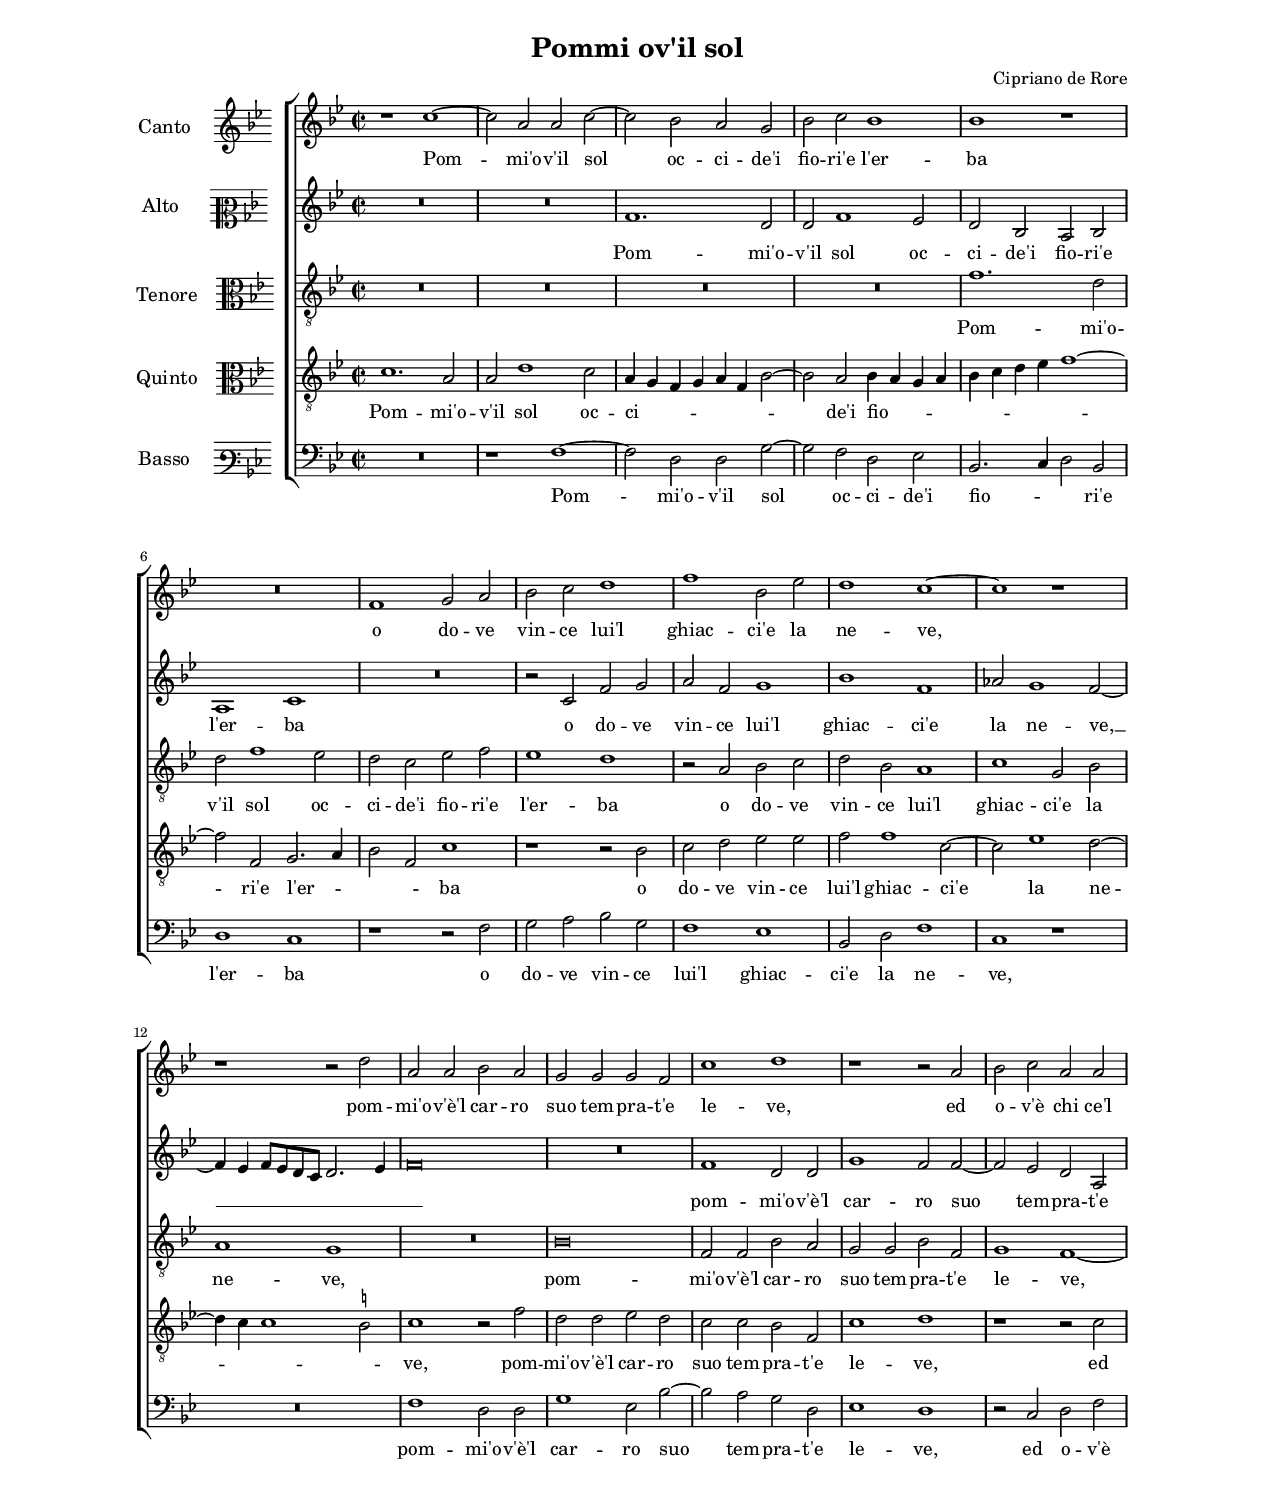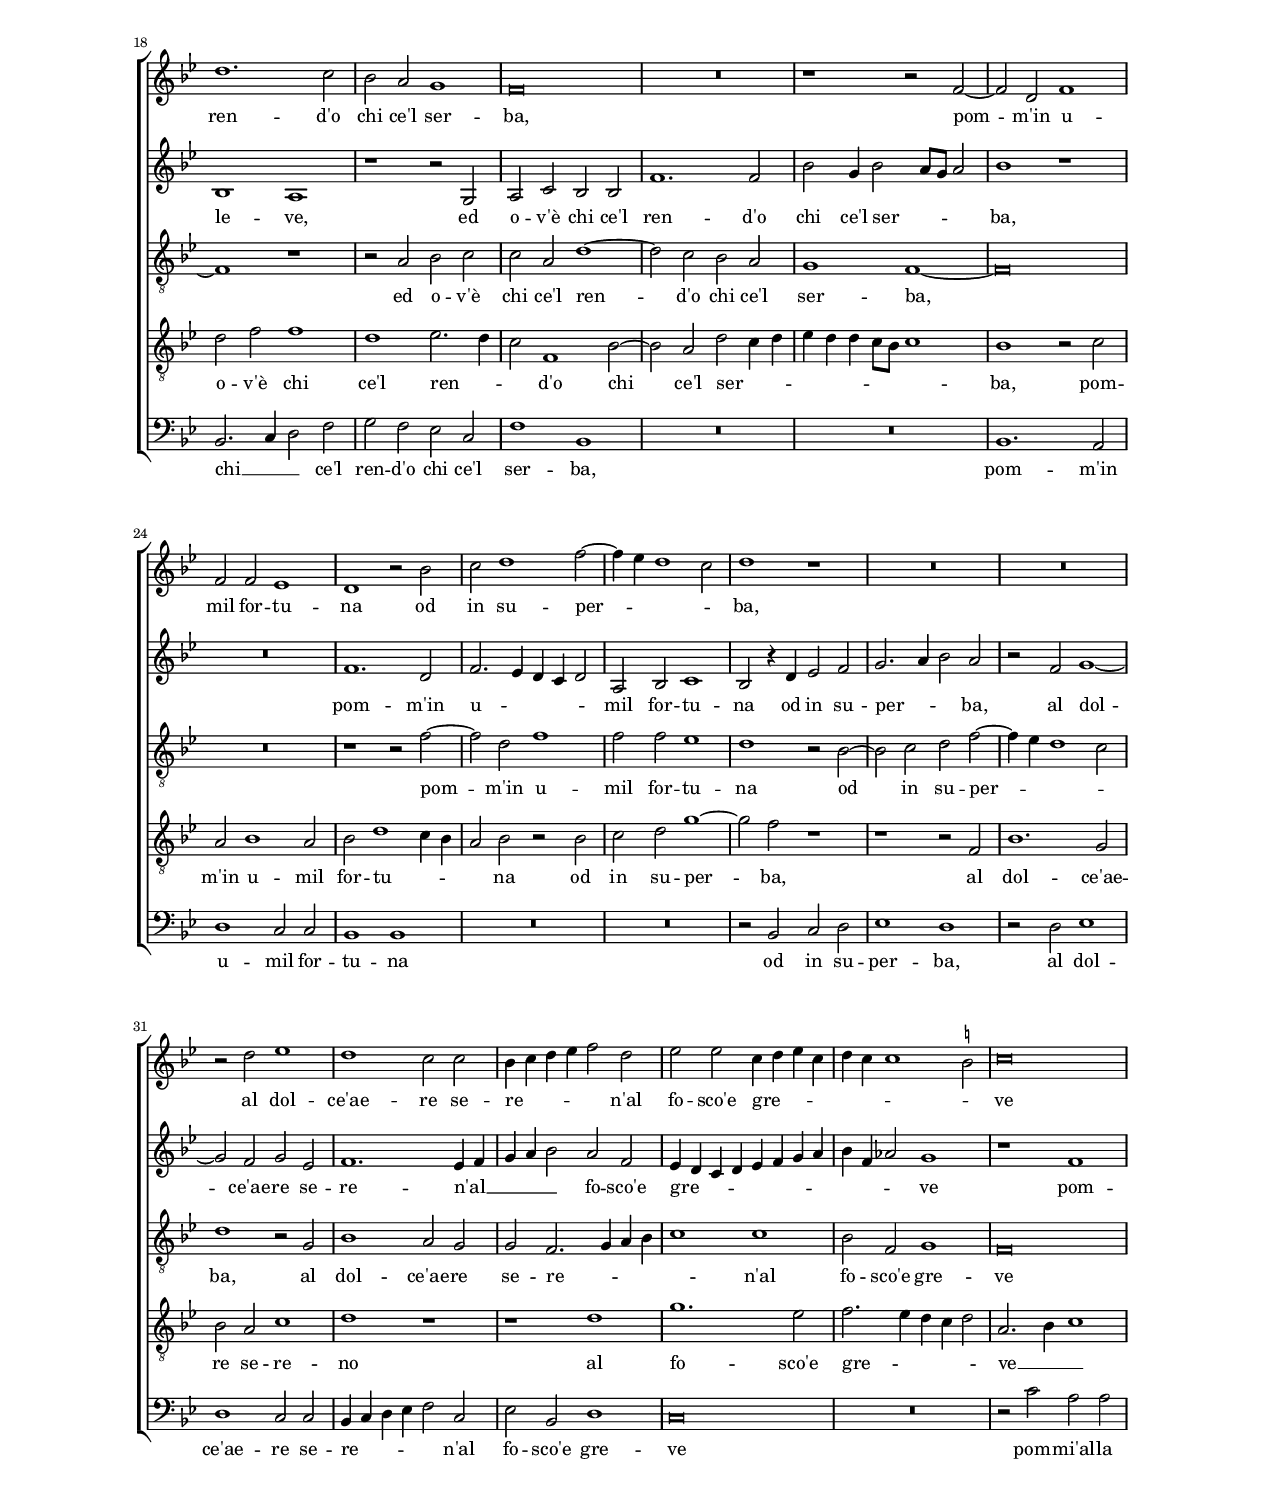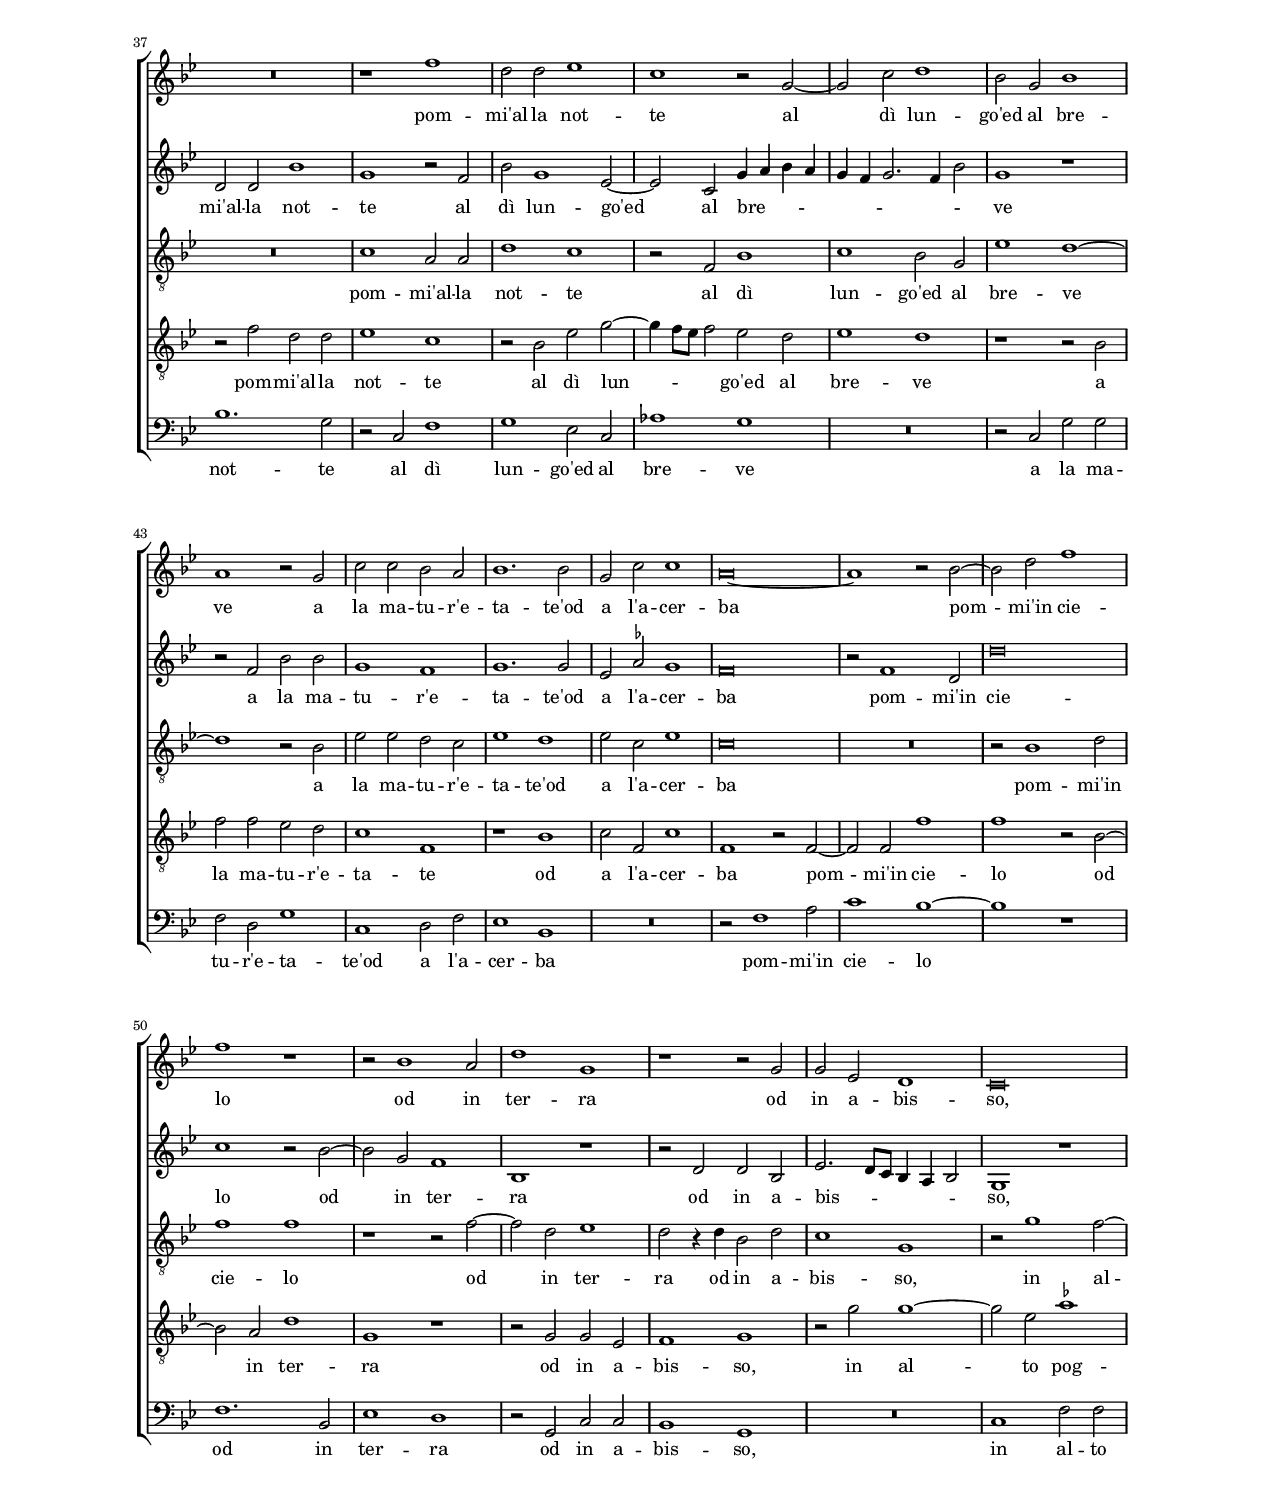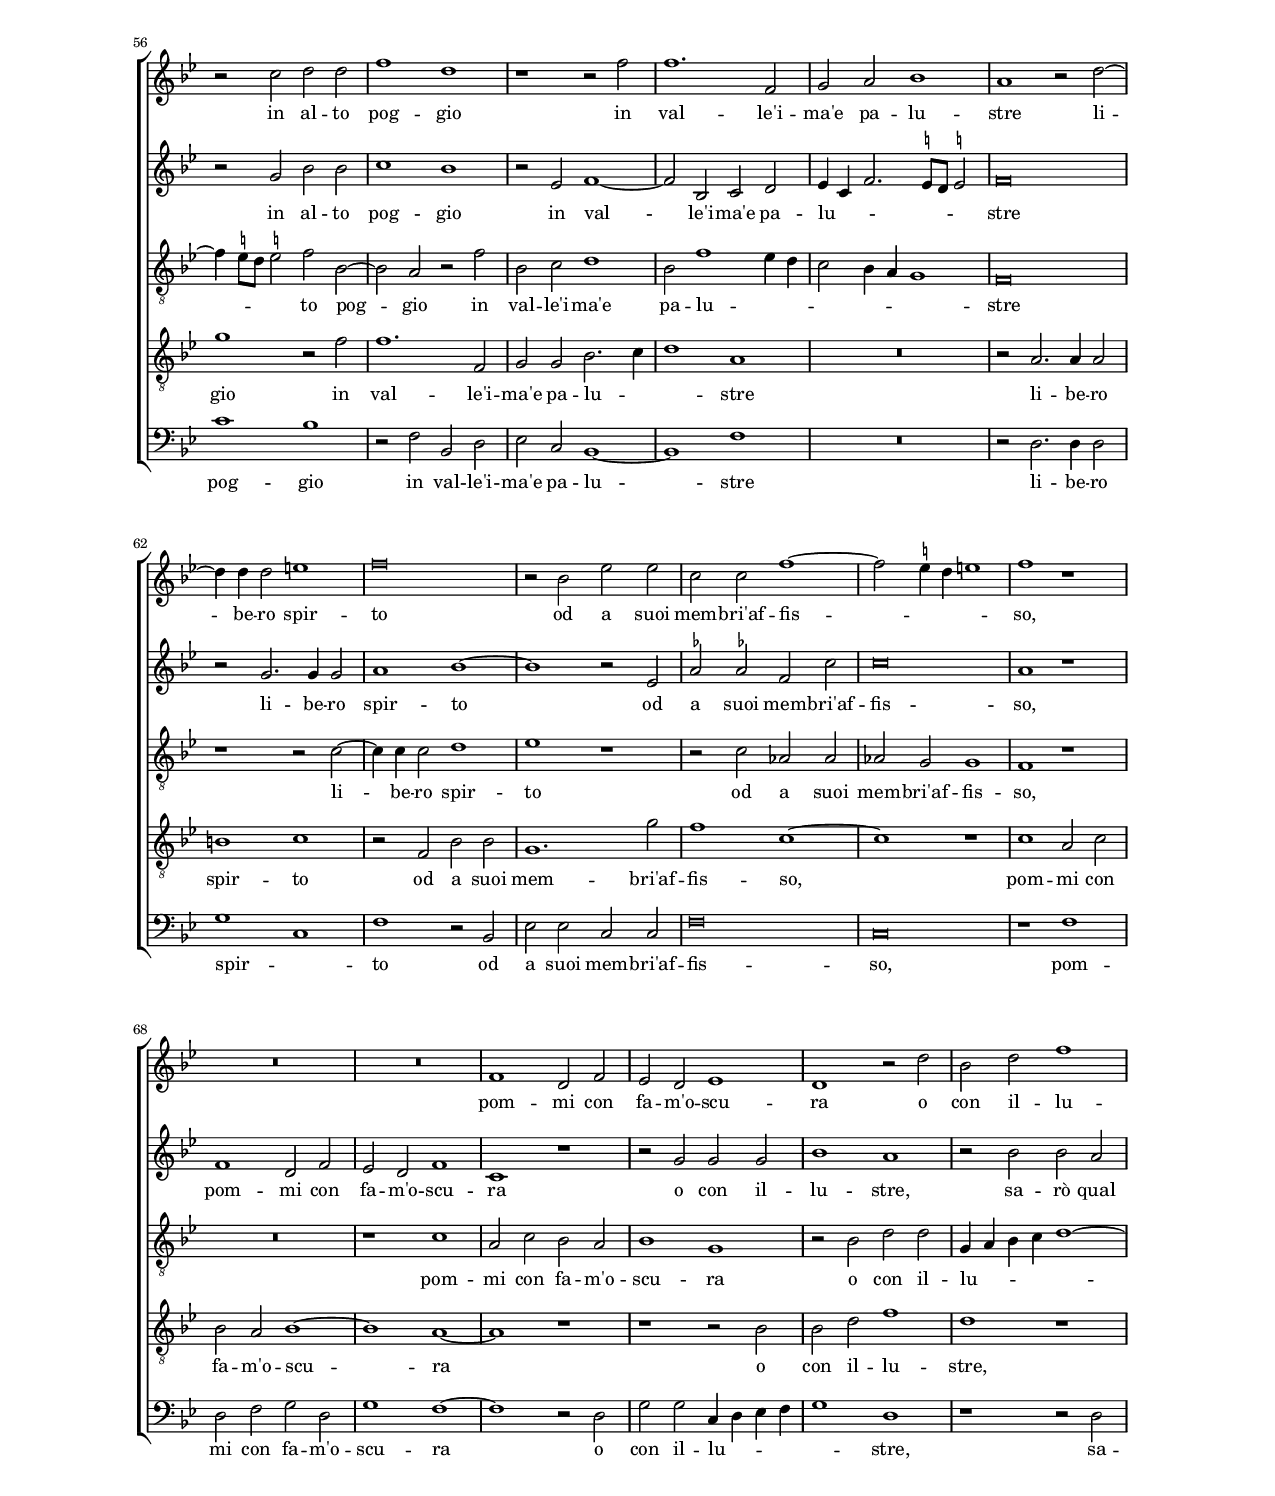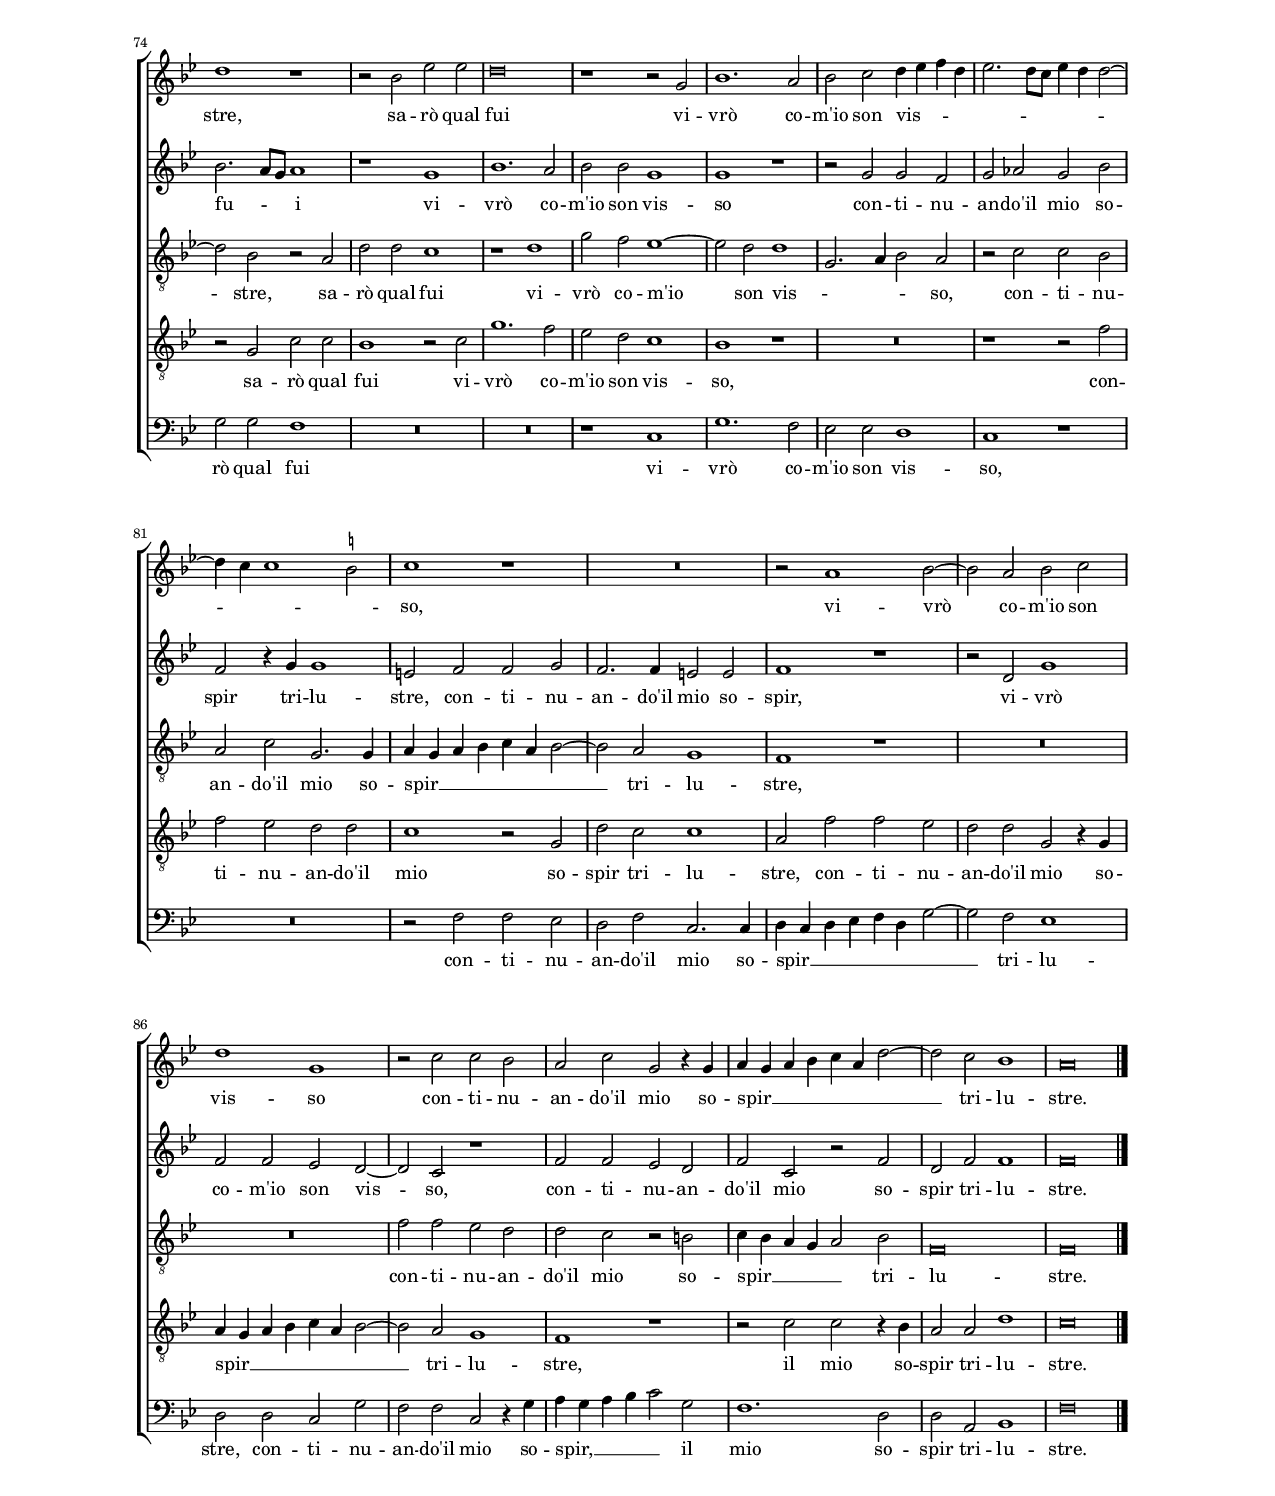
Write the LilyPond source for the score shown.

\header
{
  title="Pommi ov'il sol"
  composer="Cipriano de Rore"
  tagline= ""
}

\version "2.18.2"
\include "deutsch.ly"
#(set-global-staff-size 15)
#(set-default-paper-size "letter")
#(ly:set-option 'point-and-click #f)

	
\paper
	{
	top-margin = 1.8 \cm
	bottom-margin = 1.8 \cm
	left-margin = 2.5 \cm
	right-margin = 2.5 \cm
	ragged-bottom = ##f
	ragged-last-bottom = ##f
	print-page-number = ##f
	system-system-spacing = #'((basic-distance . 18) (minimum-distance . 14) (padding . 6) (strechability . 150))
	systems-per-page = 3
	page-count = 5
%	min-systems-per-page = 3
%	markup-system-spacing #'basic-distance = #12
%	print-all-headers = ##t
%	print-first-page-number = ##t
%	first-page-number = 1
	}

	
global = {
	\key b \major
	\time 2/2 \set Score.measureLength = #(ly:make-moment 2/1)
	}

	ficta = { \once \set suggestAccidentals = ##t }
	
	forget = #(define-music-function (parser location music) (ly:music?) #{
		\accidentalStyle forget
		$music
		\accidentalStyle default
		#})
	
	m = \melisma
	me = \melismaEnd



incipitcantus = \markup { \score {
	{
	\set Staff.instrumentName = \markup { \fontsize #1 "Canto" }
	\key b \major
	\clef violin
	s4 \bar ""
	}
	\layout  {
	raggedright = ##t
	indent = 1.6 \cm
	line-width = 2.2\cm
	\context { \Staff \remove Time_signature_engraver }
	\override Staff.Clef.Y-extent = #'(0 . 0)
	}} \hspace #1 }
	
      
incipitaltus = \markup { \score {
	{
	\set Staff.instrumentName = \markup { \fontsize #1 "Alto" }
	\key b \major
	\clef mezzosoprano
	s4 \bar ""
	}
	\layout  {
	raggedright = ##t
	indent = 1.6 \cm
	line-width = 2.2\cm
	\context { \Staff \remove Time_signature_engraver }
	\override Staff.Clef.Y-extent = #'(0 . 0)
	}} \hspace #1 }


incipittenor = \markup { \score {
	{
	\set Staff.instrumentName = \markup { \fontsize #1 "Tenore" }
	\key b \major
	\clef alto
	s4 \bar ""
	}
	\layout  {
	raggedright = ##t
	indent = 1.6 \cm
	line-width = 2.2\cm
	\context { \Staff \remove Time_signature_engraver }
	\override Staff.Clef.Y-extent = #'(0 . 0)
	}} \hspace #1 }
      
      
incipitquintus = \markup { \score {
	{
	\set Staff.instrumentName = \markup { \fontsize #1 "Quinto" }
	\key b \major
	\clef alto
	s4 \bar ""
	}
	\layout  {
	raggedright = ##t
	indent = 1.6 \cm
	line-width = 2.2\cm
	\context { \Staff \remove Time_signature_engraver }
	\override Staff.Clef.Y-extent = #'(0 . 0)
	}} \hspace #1 }
      
      
incipitbassus = \markup { \score {
	{
	\set Staff.instrumentName = \markup { \fontsize #1 "Basso" }
	\key b \major
	\clef varbaritone
	s4 \bar ""
	}
	\layout  {
	raggedright = ##t
	indent = 1.6 \cm
	line-width = 2.2\cm
	\context { \Staff \remove Time_signature_engraver }
	\override Staff.Clef.Y-extent = #'(0 . 0)
	}} \hspace #1 }


cantus =  \relative c''
	{
	r1 c~
	c2 a a c~
	c2 b a g
	b2 c b1
%5
	b1 r |
	R\breve
	f1 g2 a
	b2 c d1
	f1 b,2 es
%10
	d1 c~
	c1 r
	r1 r2 d
	a2 a b a
	g2 g g f
%15
	c'1 d |
	r1 r2 a
	b2 c a a
	d1. c2
	b2 a g1
%20
	f\breve |
	R\breve
	r1 r2 f~
	f2 d f1
	f2 f es1
%25
	d1 r2 b' |
	c2 d1 f2~
	f4 es d1 c2
	d1 r
	R\breve
%30
	R\breve |
	r2 d es1
	d1 c2 c
	b4 c d es f2 d
	es2 es c4 d es c
%35
	d4 c c1 \ficta h2 |
	c\breve
	R\breve
	r1 f
	d2 d es1
%40
	c1 r2 g~ |
	g2 c d1
	b2 g b1
	a1 r2 g
	c2 c b a
%45
	b1. b2 |
	g2 c c1
	a\breve~
	a1 r2 b~
	b2 d f1
%50
	f1 r |
	r2 b,1 a2
	d1 g,
	r1 r2 g
	g2 es d1
%55
	c\breve |
	r2 c' d d
	f1 d
	r1 r2 f
	f1. f,2
%60
	g2 a b1 |
	a1 r2 d~
	d4 d d2 e1
	f\breve
	r2 b, es es
%65
	c2 c f1~ |
	f2 \ficta e4 d e!1
	f1 r
	R\breve
	R\breve
%70
	f,1 d2 f |
	es2 d es1
	d1 r2 d'
	b2 d f1
	d1 r
%75
	r2 b es es |
	d\breve
	r1 r2 g,
	b1. a2
	b2 c d4 es f d
%80
	es2. d8 c es4 d d2~ |
	d4 c c1 \ficta h2
	c1 r
	R\breve
	r2 a1 b2~
%85
	b2 a b c |
	d1 g,
	r2 c c b
	a2 c g r4 g
	a4 g a b c a d2~
%90
	d2 c b1 |
	a\breve \bar "|." |
	}


altus =  \relative c'
        {
	R\breve
	R\breve
	f1. d2
	d2 f1 es2
%5
	d2 b a b |
	a1 c
	R\breve
	r2 c f g
	a2 f g1
%10
	b1 f |
	as2 g1 f2~
	f4 es f8 es d c d2. es4
	f\breve
	R\breve
%15
	f1 d2 d |
	g1 f2 f~
	f2 es d a
	b1 a
	r1 r2 g
%20
	a2 c b b |
	f'1. f2
	b2 g4 b2 a8 g a2
	b1 r
	R\breve
%25
	f1. d2 |
	f2. es4 d c d2
	a2 b c1
	b2 r4 d es2 f
	g2. a4 b2 a
%30
	r2 f g1~ |
	g2 f g es
	f1. es4 f
	g4 a b2 a f
	es4 d c d es f g a
%35
	b4 f as2 g1 |
	r1 f
	d2 d b'1
	g1 r2 f
	b2 g1 es2~
%40
	es2 c g'4 a b a |
	g4 f g2. f4 b2
	g1 r
	r2 f b b
	g1 f
%45
	g1. g2 |
	es2 \ficta as g1
	f\breve
	r2 f1 d2
	d'\breve
%50
	c1 r2 b~ |
	b2 g f1
	b,1 r
	r2 d d b
	es2. d8 c b4 a b2
%55
	g1 r |
	r2 g' b b
	c1 b
	r2 es, f1~
	f2 b, c d
%60
	es4 c f2. \ficta e8 d \ficta e!2 |
	f\breve
	r2 g2. g4 g2
	a1 b~
	b1 r2 es,
%65
	\ficta as2 \ficta as! f c' |
	c\breve
	a1 r
	f1 d2 f
	es2 d f1
%70
	c1 r |
	r2 g' g g
	b1 a
	r2 b b a
	b2. a8 g a1
%75
	r1 g |
	b1. a2
	b2 b g1
	g1 r
	r2 g g f
%80
	g2 as g b |
	f2 r4 g g1
	e2 f f g
	f2. f4 e2 e
	f1 r
%85
	r2 d g1 |
	f2 f es d~
	d2 c r1
	f2 f es d
	f2 c r f
%90
	d2 f f1 |
	f\breve |
	}


tenor =  \relative c'
	{
	R\breve
	R\breve
	R\breve
	R\breve
%5
	f1. d2 |
	d2 f1 es2
	d2 c es f
	es1 d
	r2 a b c
%10
	d2 b a1 |
	c1 g2 b
	a1 g
	R\breve
	b\breve
%15
	f2 f b a |
	g2 g b f
	g1 f~
	f1 r
	r2 a b c
%20
	c2 a d1~ |
	d2 c b a
	g1 f~
	f\breve
	R\breve
%25
	r1 r2 f'~ |
	f2 d f1
	f2 f es1
	d1 r2 b~
	b2 c d f~
%30
	f4 es d1 c2 |
	d1 r2 g,
	b1 a2 g
	g2 f2. g4 a b
	c1 c
%35
	b2 f g1 |
	f\breve
	R\breve
	c'1 a2 a
	d1 c
%40
	r2 f, b1 |
	c1 b2 g
	es'1 d~
	d1 r2 b
	es2 es d c
%45
	es1 d |
	es2 c es1
	c\breve
	R\breve
	r2 b1 d2
%50
	f1 f |
	r1 r2 f~
	f2 d es1
	d2 r4 d b2 d
	c1 g
%55
	r2 g'1 f2~ |
	f4 \ficta e8 d \ficta e!2 f2 b,~
	b2 a r f'
	b,2 c d1
	b2 f'1 es4 d
%60
	c2 b4 a g1 |
	f\breve
	r1 r2 c'~
	c4 c c2 d1
	es1 r
%65
	r2 c as as |
	as2 g g1
	f1 r
	R\breve
	r1 c'
%70
	a2 c b a |
	b1 g
	r2 b d d
	g,4 a b c d1~
	d2 b r a
%75
	d2 d c1 |
	r1 d
	g2 f es1~
	es2 d d1
	g,2. a4 b2 a
%80
	r2 c c b |
	a2 c g2. g4
	a4 g a b c a b2~
	b2 a g1
	f1 r
%85
	R\breve |
	R\breve
	f'2 f es d
	d2 c r h
	c4 b a g a2 b
%90
	f\breve |
	f\breve |
	}

	
quintus  =  \relative c'
	{
	c1. a2
	a2 d1 c2
	a4 g f g a f b2~
	b2 a b4 a g a
%5
	b4 c d es f1~ |
	f2 f, g2. a4
	b2 f c'1
	r1 r2 b
	c2 d es es
%10
	f2 f1 c2~ |
	c2 es1 d2~
	d4 c c1 \ficta h2
	c1 r2 f
	d2 d es d
%15
	c2 c b f |
	c'1 d
	r1 r2 c
	d2 f f1
	d1 es2. d4
%20
	c2 f,1 b2~ |
	b2 a d c4 d
	es4 d d c8 b c1
	b1 r2 c
	a2 b1 a2
%25
	b2 d1 c4 b |
	a2 b r b
	c2 d g1~
	g2 f r1
	r1 r2 f,
%30
	b1. g2 |
	b2 a c1
	d1 r
	r1 d
	g1. es2
%35
	f2. es4 d c d2 |
	a2. b4 c1
	r2 f d d
	es1 c
	r2 b es g~
%40
	g4 f8 es f2 es d |
	es1 d
	r1 r2 b
	f'2 f es d
	c1 f,
%45
	r1 b |
	c2 f, c'1
	f,1 r2 f~
	f2 f f'1
	f1 r2 b,~
%50
	b2 a d1 |
	g,1 r
	r2 g g es
	f1 g
	r2 g' g1~
%55
	g2 es \ficta as1 |
	g1 r2 f
	f1. f,2
	g2 g b2. c4
	d1 a
%60
	R\breve |
	r2 a2. a4 a2
	h1 c
	r2 f, b b
	g1. g'2
%65
	f1 c~ |
	c1 r
	c1 a2 c
	b2 a b1~
	b1 a~
%70
	a1 r |
	r1 r2 b
	b2 d f1
	d1 r
	r2 g, c c
%75
	b1 r2 c |
	g'1. f2
	es2 d c1
	b1 r
	R\breve
%80
	r1 r2 f' |
	f2 es d d
	c1 r2 g
	d'2 c c1
	a2 f' f es
%85
	d2 d g, r4 g |
	a4 g a b c a b2~
	b2 a g1
	f1 r
	r2 c' c r4 b
%90
	a2 a d1 |
	c\breve |
	}


bassus  =  \relative c
	{
	R\breve
	r1 f~
	f2 d d g~
	g2 f d es
%5
	b2. c4 d2 b |
	d1 c
	r1 r2 f
	g2 a b g
	f1 es
%10
	b2 d f1 |
	c1 r
	R\breve
	f1 d2 d
	g1 es2 b'~
%15
	b2 a g d |
	es1 d
	r2 c d f
	b,2. c4 d2 f
	g2 f es c
%20
	f1 b, |
	R\breve
	R\breve
	b1. a2
	d1 c2 c
%25
	b1 b |
	R\breve
	R\breve
	r2 b c d
	es1 d
%30
	r2 d es1 |
	d1 c2 c
	b4 c d es f2 c
	es2 b d1
	c\breve
%35
	R\breve |
	r2 c' a a
	b1. g2
	r2 c, f1
	g1 es2 c
%40
	as'1 g |
	R\breve
	r2 c, g' g
	f2 d g1
	c,1 d2 f
%45
	es1 b |
	R\breve
	r2 f'1 a2
	c1 b~
	b1 r
%50
	f1. b,2 |
	es1 d
	r2 g, c c
	b1 g
	R\breve
%55
	c1 f2 f |
	c'1 b
	r2 f b, d
	es2 c b1~
	b1 f'
%60
	R\breve |
	r2 d2. d4 d2
	g1 c,
	f1 r2 b,
	es2 es c c
%65
	f\breve |
	c\breve
	r1 f
	d2 f g d
	g1 f~
%70
	f1 r2 d |
	g2 g c,4 d es f
	g1 d
	r1 r2 d
	g2 g f1
%75
	R\breve |
	R\breve
	r1 c
	g'1. f2
	es2 es d1
%80
	c1 r |
	R\breve
	r2 f f es
	d2 f c2. c4
	d4 c d es f d g2~
%85
	g2 f es1 |
	d2 d c g'
	f2 f c r4 g'
	a4 g a b c2 g
	f1. d2
%90
	d2 a b1 |
	f'\breve |
	}


lyricscantus = \lyricmode {
	Pom -- mi'o -- v'il sol oc -- ci -- de'i fio -- ri'e l'er -- ba
	o do -- ve vin -- ce lui'l ghiac -- ci'e la ne -- ve,
	pom -- mi'o -- v'è'l car -- ro suo tem -- pra -- t'e le -- ve,
	ed o -- v'è chi ce'l ren -- d'o chi ce'l ser -- ba,
	pom -- m'in u -- mil for -- tu -- na od in su -- per -- _ _ _ ba,
	al dol -- ce'ae -- re se -- re -- _ _ _ _ n'al fo -- sco'e gre -- _ _ _ _ _ _ _ ve
	pom -- mi'al -- la not -- te al dì lun -- go'ed al bre -- ve
	a la ma -- tu -- r'e -- ta -- te'od a l'a -- cer -- ba
	pom -- mi'in cie -- lo od in ter -- ra od in a -- bis -- so,
	in al -- to pog -- gio in val -- le'i -- ma'e pa -- lu -- stre
	li -- be -- ro spir -- to od a suoi mem -- bri'af -- fis -- _ _ _ so,
	pom -- mi con fa -- m'o -- scu -- ra o con il -- lu -- stre,
	sa -- rò qual fui vi -- vrò co -- m'io son vis -- _ _ _ _ _ _ _ _ _ _ _ _ so,
	vi -- vrò co -- m'io son vis -- so
	con -- ti -- nu -- an -- do'il mio so -- spir __ _ _ _ _ _ _ tri -- lu -- stre.
	}


lyricsaltus = \lyricmode {
	Pom -- mi'o -- v'il sol oc -- ci -- de'i fio -- ri'e l'er -- ba
	o do -- ve vin -- ce lui'l ghiac -- ci'e la ne -- ve, __ _ _ _ _ _ _ _ _
	pom -- mi'o -- v'è'l car -- ro suo tem -- pra -- t'e le -- ve,
	ed o -- v'è chi ce'l ren -- d'o chi ce'l ser -- _ _ _ ba,
	pom -- m'in u -- _ _ _ _ mil for -- tu -- na od in su -- per -- _ _ ba,
	al dol -- ce'ae -- re se -- re -- n'al __ _ _ _ _ fo -- sco'e gre -- _ _ _ _ _ _ _ _ _ _ ve
	pom -- mi'al -- la not -- te al dì lun -- go'ed al bre -- _ _ _ _ _ _ _ _ ve
	a la ma -- tu -- r'e -- ta -- te'od a l'a -- cer -- ba
	pom -- mi'in cie -- lo od in ter -- ra od in a -- bis -- _ _ _ _ _ so,
	in al -- to pog -- gio in val -- le'i -- ma'e pa -- lu -- _ _ _ _ _ stre
	li -- be -- ro spir -- to od a suoi mem -- bri'af -- fis -- so,
	pom -- mi con fa -- m'o -- scu -- ra o con il -- lu -- stre,
	sa -- rò qual fu -- _ _ i vi -- vrò co -- m'io son vis -- so
	con -- ti -- nu -- an -- do'il mio so -- spir tri -- lu -- stre,
	con -- ti -- nu -- an -- do'il mio so -- spir,
	vi -- vrò co -- m'io son vis -- so,
	con -- ti -- nu -- an -- do'il mio so -- spir tri -- lu -- stre.
	}


lyricstenor = \lyricmode {
	Pom -- mi'o -- v'il sol oc -- ci -- de'i fio -- ri'e l'er -- ba
	o do -- ve vin -- ce lui'l ghiac -- ci'e la ne -- ve,
	pom -- mi'o -- v'è'l car -- ro suo tem -- pra -- t'e le -- ve,
	ed o -- v'è chi ce'l ren -- d'o chi ce'l ser -- ba,
	pom -- m'in u -- mil for -- tu -- na od in su -- per -- _ _ _ ba,
	al dol -- ce'ae -- re se -- re -- _ _ _ _ n'al fo -- sco'e gre -- ve
	pom -- mi'al -- la not -- te al dì lun -- go'ed al bre -- ve
	a la ma -- tu -- r'e -- ta -- te'od a l'a -- cer -- ba
	pom -- mi'in cie -- lo od in ter -- ra od in a -- bis -- so,
	in al -- _ _ _ to pog -- gio in val -- le'i -- ma'e pa -- lu -- _ _ _ _ _ _ stre
	li -- be -- ro spir -- to od a suoi mem -- bri'af -- fis -- so,
	pom -- mi con fa -- m'o -- scu -- ra o con il -- lu -- _ _ _ _ stre,
	sa -- rò qual fui vi -- vrò co -- m'io son vis -- _ _ _ so,
	con -- ti -- nu -- an -- do'il mio so -- spir __ _ _ _ _ _ _ tri -- lu -- stre,
	con -- ti -- nu -- an -- do'il mio so -- spir __ _ _ _ _ tri -- lu -- stre.
	}


lyricsquintus = \lyricmode {
	Pom -- mi'o -- v'il sol oc -- ci -- _ _ _ _ _ _ de'i fio -- _ _ _ _ _ _ _ _ ri'e l'er -- _ _ _ ba
	o do -- ve vin -- ce lui'l ghiac -- ci'e la ne -- _ _ _ ve,
	pom -- mi'o -- v'è'l car -- ro suo tem -- pra -- t'e le -- ve,
	ed o -- v'è chi ce'l ren -- _ _ d'o chi ce'l ser -- _ _ _ _ _ _ _ _ ba,
	pom -- m'in u -- mil for -- tu -- _ _ _ na od in su -- per -- ba,
	al dol -- ce'ae -- re se -- re -- no al fo -- sco'e gre -- _ _ _ _ ve __ _ _
	pom -- mi'al -- la not -- te al dì lun -- _ _ _ go'ed al bre -- ve
	a la ma -- tu -- r'e -- ta -- te od a l'a -- cer -- ba
	pom -- mi'in cie -- lo od in ter -- ra od in a -- bis -- so,
	in al -- to pog -- gio in val -- le'i -- ma'e pa -- lu -- _ _ stre
	li -- be -- ro spir -- to od a suoi mem -- bri'af -- fis -- so,
	pom -- mi con fa -- m'o -- scu -- ra o con il -- lu -- stre,
	sa -- rò qual fui vi -- vrò co -- m'io son vis -- so,
	con -- ti -- nu -- an -- do'il mio so -- spir tri -- lu -- stre,
	con -- ti -- nu -- an -- do'il mio so -- spir __ _ _ _ _ _ _ tri -- lu -- stre,
	il mio so -- spir tri -- lu -- stre.
	}


lyricsbassus = \lyricmode {
	Pom -- mi'o -- v'il sol oc -- ci -- de'i fio -- _ _ ri'e l'er -- ba
	o do -- ve vin -- ce lui'l ghiac -- ci'e la ne -- ve,
	pom -- mi'o -- v'è'l car -- ro suo tem -- pra -- t'e le -- ve,
	ed o -- v'è chi __ _ _ ce'l ren -- d'o chi ce'l ser -- ba,
	pom -- m'in u -- mil for -- tu -- na od in su -- per -- ba,
	al dol -- ce'ae -- re se -- re -- _ _ _ _ n'al fo -- sco'e gre -- ve
	pom -- mi'al -- la not -- te al dì lun -- go'ed al bre -- ve
	a la ma -- tu -- r'e -- ta -- te'od a l'a -- cer -- ba
	pom -- mi'in cie -- lo od in ter -- ra od in a -- bis -- so,
	in al -- to pog -- gio in val -- le'i -- ma'e pa -- lu -- stre
	li -- be -- ro spir -- _ to od a suoi mem -- bri'af -- fis -- so,
	pom -- mi con fa -- m'o -- scu -- ra o con il -- lu -- _ _ _ _ stre,
	sa -- rò qual fui vi -- vrò co -- m'io son vis -- so,
	con -- ti -- nu -- an -- do'il mio so -- spir __ _ _ _ _ _ _ tri -- lu -- stre,
	con -- ti -- nu -- an -- do'il mio so -- spir, __ _ _ _ _
	il mio so -- spir tri -- lu -- stre.
	}


\score
{  
  % \transpose {
	\new ChoirStaff \with { \override StaffGrouper.staff-staff-spacing.basic-distance = #12 }
	<<

	\new Staff << \global
	\new Voice="v1" {
		\set Staff.instrumentName=\incipitcantus
%		\set Staff.instrumentName= "S"
		\set Staff.midiInstrument = "reed organ"
		\clef violin
		\cantus }
	\new Lyrics \lyricsto "v1" {\lyricscantus }
	>>


	\new Staff << \global
	\new Voice="v2" {
		\set Staff.instrumentName=\incipitaltus
%		\set Staff.instrumentName= "A"
		\set Staff.midiInstrument = "reed organ"
		\clef violin 
		\altus}
	\new Lyrics \lyricsto "v2" {\lyricsaltus }
	>>


	\new Staff << \global
	\new Voice="v3" {
		\set Staff.instrumentName=\incipittenor
%		\set Staff.instrumentName= "T"
		\set Staff.midiInstrument = "reed organ"
		\clef "G_8"
		\tenor }
	\new Lyrics \lyricsto "v3" {\lyricstenor }
	>>


	\new Staff << \global
	\new Voice="v5" {
		\set Staff.instrumentName=\incipitquintus
%		\set Staff.instrumentName= "Q"
		\set Staff.midiInstrument = "reed organ"
		\clef "G_8"
		\quintus}
	\new Lyrics \lyricsto "v5" {\lyricsquintus }
	>>


	\new Staff << \global
	\new Voice="v4" {
		\set Staff.instrumentName=\incipitbassus
%		\set Staff.instrumentName= "B"
		\set Staff.midiInstrument = "reed organ"
		\clef bass 
		\bassus }
	\new Lyrics \lyricsto "v4" {\lyricsbassus}
	>>

	>>
	% } % transpose

	\layout
	{
	indent = 2.5\cm
%	\context { \Lyrics \override VerticalAxisGroup.nonstaff-relatedstaff-spacing.padding = #1.4 }
	\context { \Staff \override TimeSignature.break-visibility = #end-of-line-invisible }
%	\context { \Staff \override InstrumentName.X-offset = #'-25 }
	\context { \Score \override BarNumber.padding = #2 }
	\context { \Voice \override NoteHead.style = #'baroque }
	}
	
\midi
	{
    	\tempo 2 = 90
	}
	
}


% EOF